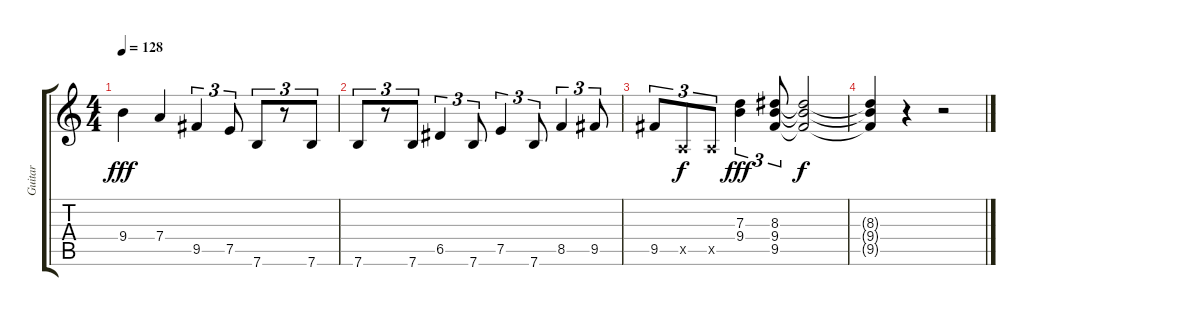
\track ("Guitar" "Guitar") {instrument distortionguitar}
\staff {score tabs}
\tuning (E4 B3 G3 D3 A2 E2) {hide}
\ts (4 4)
\tempo 128
\clef g2
\ks c
9.4.4{dy fff} 7.4.4 9.5.4{tu (3 2)} 7.5.8{tu (3 2)} 7.6.8{tu (3 2)} r.8{tu (3 2)} 7.6.8{tu (3 2)} |
7.6.8{tu (3 2)} r.8{tu (3 2)} 7.6.8{tu (3 2)} 6.5.4{tu (3 2)} 7.6.8{tu (3 2)} 7.5.4{tu (3 2)} 7.6.8{tu (3 2)} 8.5.4{tu (3 2)} 9.5.8{tu (3 2)} |
9.5.8{tu (3 2)} 0.5{x}.8{tu (3 2) dy f} 0.5{x}.8{tu (3 2)} (7.3 9.4).4{tu (3 2) dy fff} (8.3 9.4 9.5).8{tu (3 2)} (8.3{t} 9.4{t} 9.5{t}).2{dy f} |
(8.3{t} 9.4{t} 9.5{t}).4 r.4 r.2
